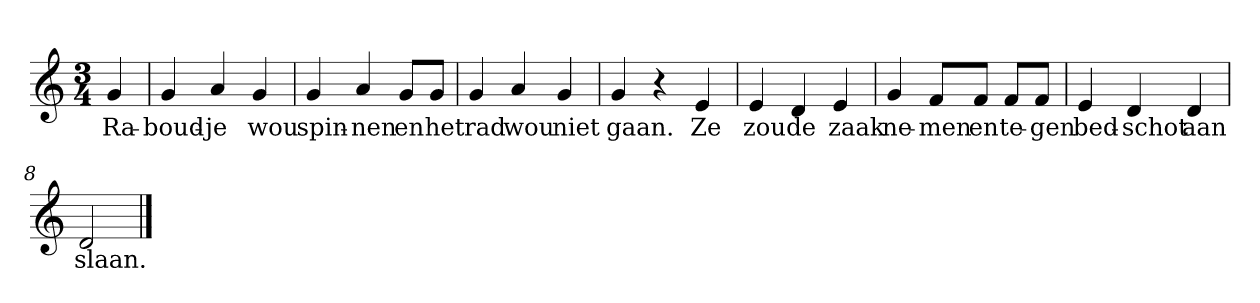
**kern	**text
*part1	*part1
*staff1	*staff1
*clefG2	*
*k[]	*
*C:	*
*M3/4	*
*MM120	*
=	=
4g	Ra-
=1	=1
4g	-boud-
4a	-je
4g	wou
=2	=2
4g	spin-
4a	-nen
8g/L	en
8g/J	het
=3	=3
4g	rad
4a	wou
4g	niet
=4	=4
4g	gaan.
4r	.
4e	Ze
=5	=5
4e	zou
4d	de
4e	zaak
=6	=6
4g	ne-
8f/L	-men
8f/J	en
8f/L	te-
8f/J	-gen
=7	=7
4e	bed-
4d	-schot
4d	aan
=8	=8
2d	slaan.
==	==
*-	*-
